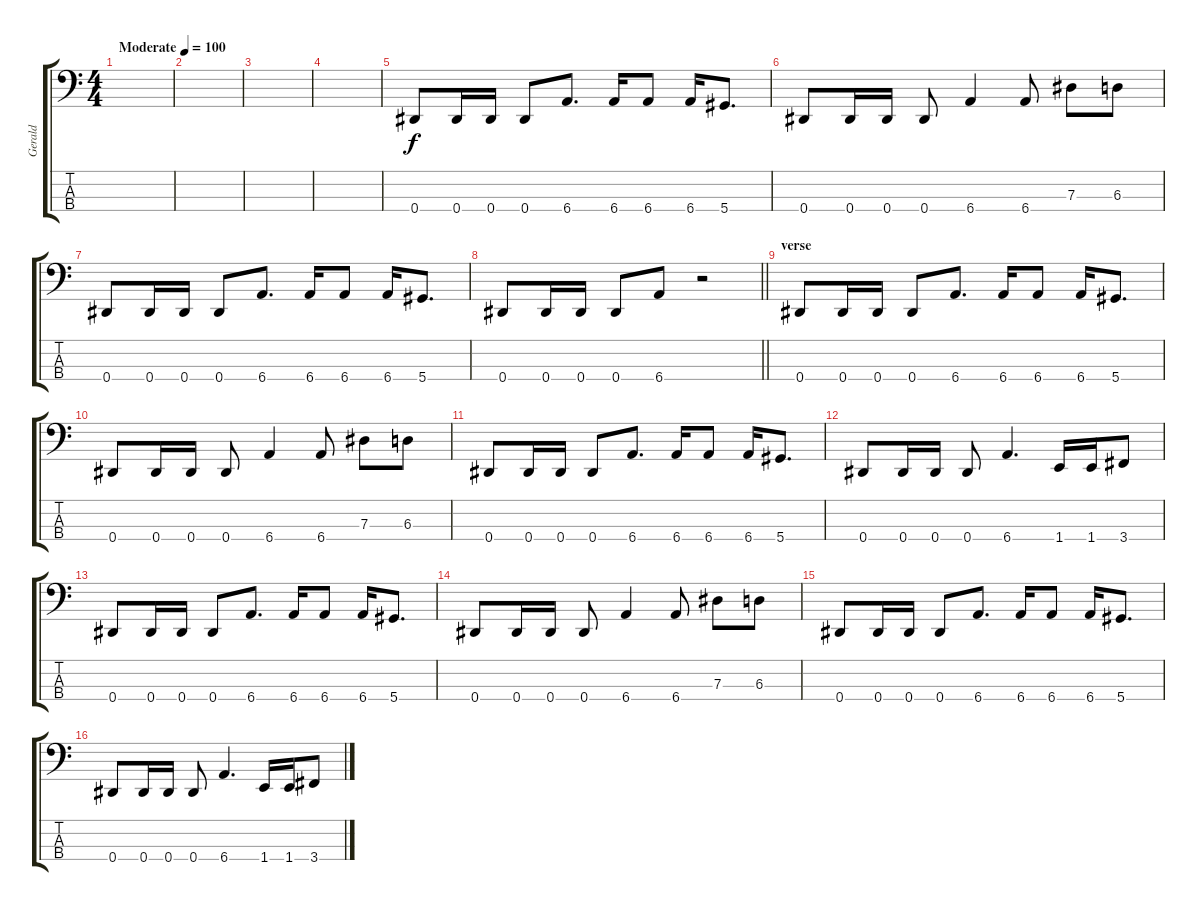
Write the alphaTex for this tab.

\track ("Gerald" "Gerald") {instrument electricbassfinger}
\staff {score tabs}
\tuning (Gb2 Db2 Ab1 Eb1) {hide}
\ts (4 4)
\tempo (100 "Moderate")
\clef f4
\ks c
|
|
|
|
0.4.8 0.4.16 0.4.16 0.4.8 6.4.8{d} 6.4.16 6.4.8 6.4.16 5.4.8{d} |
0.4.8 0.4.16 0.4.16 0.4.8 6.4.4 6.4.8 7.3.8 6.3.8 |
0.4.8 0.4.16 0.4.16 0.4.8 6.4.8{d} 6.4.16 6.4.8 6.4.16 5.4.8{d} |
\barLineRight lightlight
0.4.8 0.4.16 0.4.16 0.4.8 6.4.8 r.2 |
\section ("" "verse")
0.4.8 0.4.16 0.4.16 0.4.8 6.4.8{d} 6.4.16 6.4.8 6.4.16 5.4.8{d} |
0.4.8 0.4.16 0.4.16 0.4.8 6.4.4 6.4.8 7.3.8 6.3.8 |
0.4.8 0.4.16 0.4.16 0.4.8 6.4.8{d} 6.4.16 6.4.8 6.4.16 5.4.8{d} |
0.4.8 0.4.16 0.4.16 0.4.8 6.4.4{d} 1.4.16 1.4.16 3.4.8 |
0.4.8 0.4.16 0.4.16 0.4.8 6.4.8{d} 6.4.16 6.4.8 6.4.16 5.4.8{d} |
0.4.8 0.4.16 0.4.16 0.4.8 6.4.4 6.4.8 7.3.8 6.3.8 |
0.4.8 0.4.16 0.4.16 0.4.8 6.4.8{d} 6.4.16 6.4.8 6.4.16 5.4.8{d} |
0.4.8 0.4.16 0.4.16 0.4.8 6.4.4{d} 1.4.16 1.4.16 3.4.8
